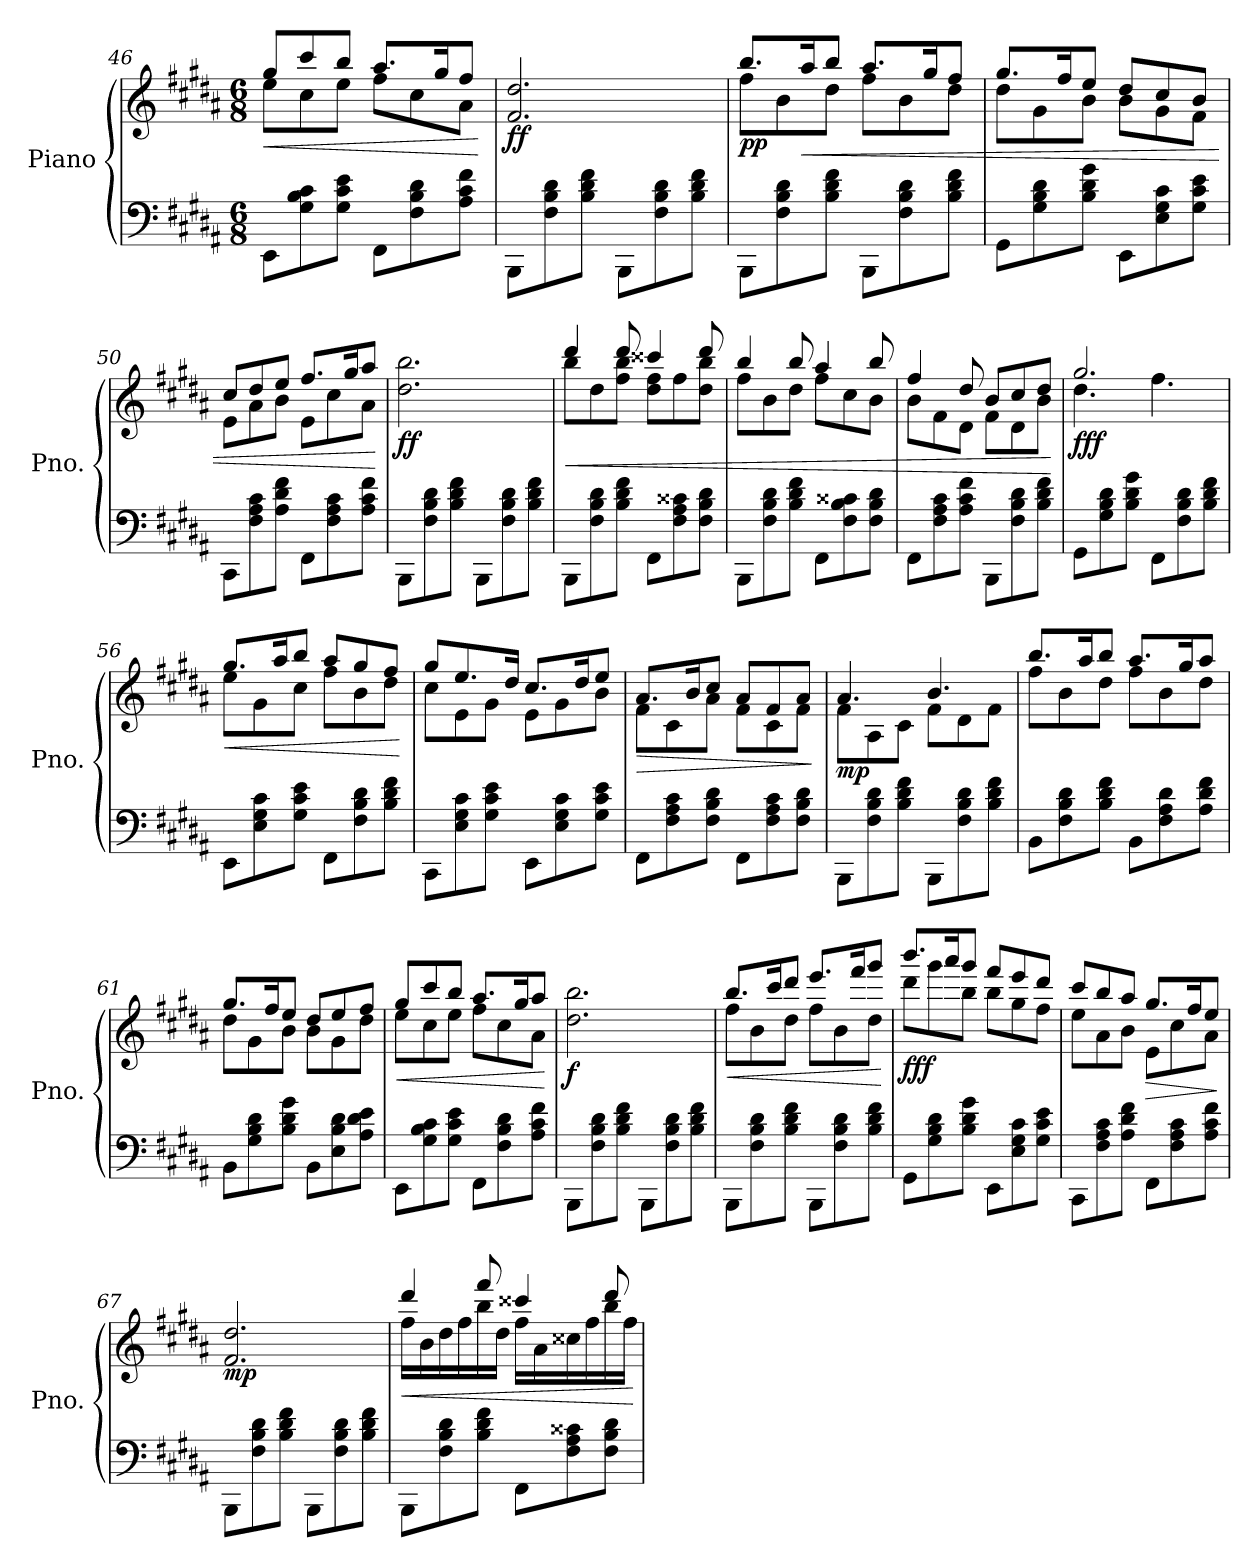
**kern	**kern	**dynam
*part1	*part1	*part1
*staff2	*staff1	*staff1/2
*I"Piano	*	*
*I'Pno.	*	*
*clefF4	*clefG2	*
*k[f#c#g#d#a#]	*k[f#c#g#d#a#]	*
*M6/8	*M6/8	*
=46	=46	=46
!	!	!LO:HP:b
*	*^	*
8EE\L	8gg#/L	8ee\L	<
8G#\ 8B\ 8c#\	8ccc#/	8cc#\	.
8G#\ 8c#\ 8e\J	8bb/J	8ee\J	.
8FF#\L	8.aa#/L	8ff#\L	.
8F#\ 8B\ 8d#\	.	8cc#\	.
.	16gg#/K	.	.
8A#\ 8c#\ 8f#\J	8ff#/J	8a#\J	.
*	*v	*v	*
.	.	[
!!LO:LB:g=z
=47	=47	=47
!	!	!LO:DY:b
8BBB\L	2.f#/ 2.dd#/	ff
8F#\ 8B\ 8d#\	.	.
8B\ 8d#\ 8f#\J	.	.
8BBB\L	.	.
8F#\ 8B\ 8d#\	.	.
8B\ 8d#\ 8f#\J	.	.
=48	=48	=48
*	*^	*
!	!	!	!LO:DY:b
8BBB\L	8.bb/L	8ff#\L	pp
8F#\ 8B\ 8d#\	.	8b\	.
!	!	!	!LO:HP:b
.	16aa#/K	.	<
8B\ 8d#\ 8f#\J	8bb/J	8dd#\J	.
8BBB\L	8.aa#/L	8ff#\L	.
8F#\ 8B\ 8d#\	.	8b\	.
.	16gg#/K	.	.
8B\ 8d#\ 8f#\J	8ff#/J	8dd#\J	.
=49	=49	=49	=49
8GG#\L	8.gg#/L	8dd#\L	.
8G#\ 8B\ 8d#\	.	8g#\	.
.	16ff#/K	.	.
8B\ 8d#\ 8g#\J	8ee/J	8b\J	.
8EE\L	8dd#/L	8b\L	.
8E\ 8G#\ 8c#\	8cc#/	8g#\	.
8G#\ 8c#\ 8e\J	8b/J	8f#\J	.
=50	=50	=50	=50
8CC#\L	8cc#/L	8e\L	.
8F#\ 8A#\ 8c#\	8dd#/	8a#\	.
8A#\ 8d#\ 8f#\J	8ee/J	8b\J	.
8FF#\L	8.ff#/L	8e\L	.
8F#\ 8A#\ 8c#\	.	8cc#\	.
.	16gg#/K	.	.
8A#\ 8c#\ 8f#\J	8aa#/J	8a#\J	.
*	*v	*v	*
.	.	[
=51	=51	=51
!	!	!LO:DY:b
8BBB\L	2.dd#\ 2.bb\	ff
8F#\ 8B\ 8d#\	.	.
8B\ 8d#\ 8f#\J	.	.
8BBB\L	.	.
8F#\ 8B\ 8d#\	.	.
8B\ 8d#\ 8f#\J	.	.
!!LO:PB:g=z
=52	=52	=52
!	!	!LO:HP:b
*	*^	*
8BBB\L	4ddd#/	8bb\L	<
8F#\ 8B\ 8d#\	.	8dd#\	.
8B\ 8d#\ 8f#\J	8ddd#/	8ff#\ 8bb\J	.
8FF#\L	4ccc##X/	8dd#\ 8ff#\L	.
8F#\ 8A#\ 8c##X\	.	8ff#\	.
8F#\ 8B\ 8d#\J	8ddd#/	8dd#\ 8bb\J	.
=53	=53	=53	=53
8BBB\L	4bb/	8ff#\L	.
8F#\ 8B\ 8d#\	.	8b\	.
8B\ 8d#\ 8f#\J	8bb/	8dd#\J	.
8FF#\L	4aa#/	8ff#\L	.
8F#\ 8B\ 8c##X\	.	8cc#\	.
8F#\ 8B\ 8d#\J	8bb/	8b\J	.
=54	=54	=54	=54
8FF#\L	4ff#/	8b\L	.
8F#\ 8A#\ 8c#\	.	8f#\	.
8A#\ 8c#\ 8f#\J	8dd#/	8d#\J	.
8BBB\L	8b/L	8f#\L	.
8F#\ 8B\ 8d#\	8cc#/	8d#\	.
8B\ 8d#\ 8f#\J	8dd#/J	8b\J	.
*	*v	*v	*
.	.	[
=55	=55	=55
*	*^	*
!	!	!	!LO:DY:b
8GG#\L	2.gg#/	4.dd#\	fff
8G#\ 8B\ 8d#\	.	.	.
8B\ 8d#\ 8g#\J	.	.	.
8FF#\L	.	4.ff#\	.
8F#\ 8B\ 8d#\	.	.	.
8B\ 8d#\ 8f#\J	.	.	.
=56	=56	=56	=56
!	!	!	!LO:HP:b
8EE\L	8.gg#/L	8ee\L	<
8E\ 8G#\ 8c#\	.	8g#\	.
.	16aa#/K	.	.
8G#\ 8c#\ 8e\J	8bb/J	8cc#\J	.
8FF#\L	8aa#/L	8ff#\L	.
8F#\ 8B\ 8d#\	8gg#/	8b\	.
8B\ 8d#\ 8f#\J	8ff#/J	8dd#\J	.
*	*v	*v	*
.	.	[
!!LO:LB:g=z
=57	=57	=57
*	*^	*
8CC#\L	8gg#/L	8cc#\L	.
8E\ 8G#\ 8c#\	8.ee/	8e\	.
8G#\ 8c#\ 8e\J	.	8g#\J	.
.	16dd#/Jk	.	.
8EE\L	8.cc#/L	8e\L	.
8E\ 8G#\ 8c#\	.	8g#\	.
.	16dd#/K	.	.
8G#\ 8c#\ 8e\J	8ee/J	8b\J	.
=58	=58	=58	=58
!	!	!	!LO:HP:b
8FF#\L	8.a#/L	8f#\L	>
8F#\ 8A#\ 8c#\	.	8c#\	.
.	16b/K	.	.
8F#\ 8B\ 8d#\J	8cc#/J	8a#\J	.
8FF#\L	8a#/L	8f#\L	.
8F#\ 8A#\ 8c#\	8f#/	8c#\	.
8F#\ 8B\ 8d#\J	8a#/J	8f#\J	.
*	*v	*v	*
.	.	]
=59	=59	=59
*	*^	*
!	!	!	!LO:DY:b
8BBB\L	4.a#/	8f#\L	mp
8F#\ 8B\ 8d#\	.	8A#\	.
8B\ 8d#\ 8f#\J	.	8c#\J	.
8BBB\L	4.b/	8f#\L	.
8F#\ 8B\ 8d#\	.	8d#\	.
8B\ 8d#\ 8f#\J	.	8f#\J	.
=60	=60	=60	=60
8BB\L	8.bb/L	8ff#\L	.
8F#\ 8B\ 8d#\	.	8b\	.
.	16aa#/K	.	.
8B\ 8d#\ 8f#\J	8bb/J	8dd#\J	.
8BB\L	8.aa#/L	8ff#\L	.
8F#\ 8A#\ 8d#\	.	8b\	.
.	16gg#/K	.	.
8A#\ 8d#\ 8f#\J	8aa#/J	8dd#\J	.
=61	=61	=61	=61
8BB\L	8.gg#/L	8dd#\L	.
8G#\ 8B\ 8d#\	.	8g#\	.
.	16ff#/K	.	.
8B\ 8d#\ 8g#\J	8ee/J	8b\J	.
8BB\L	8dd#/L	8b\L	.
8E\ 8B\ 8d#\	8ee/	8g#\	.
8A#\ 8d#\ 8e\J	8ff#/J	8dd#\J	.
!!LO:LB:g=z	!!
=62	=62	=62	=62
!	!	!	!LO:HP:b
8EE\L	8gg#/L	8ee\L	<
8G#\ 8B\ 8c#\	8ccc#/	8cc#\	.
8G#\ 8c#\ 8e\J	8bb/J	8ee\J	.
8FF#\L	8.aa#/L	8ff#\L	.
8F#\ 8B\ 8d#\	.	8cc#\	.
.	16gg#/K	.	.
8A#\ 8c#\ 8f#\J	8aa#/J	8a#\J	.
*	*v	*v	*
.	.	[
=63	=63	=63
!	!	!LO:DY:b
8BBB\L	2.dd#\ 2.bb\	f
8F#\ 8B\ 8d#\	.	.
8B\ 8d#\ 8f#\J	.	.
8BBB\L	.	.
8F#\ 8B\ 8d#\	.	.
8B\ 8d#\ 8f#\J	.	.
=64	=64	=64
!	!	!LO:HP:b
*	*^	*
8BBB\L	8.bb/L	8ff#\L	<
8F#\ 8B\ 8d#\	.	8b\	.
.	16ccc#/K	.	.
8B\ 8d#\ 8f#\J	8ddd#/J	8dd#\J	.
8BBB\L	8.eee/L	8ff#\L	.
8F#\ 8B\ 8d#\	.	8b\	.
.	16fff#/K	.	.
8B\ 8d#\ 8f#\J	8ggg#/J	8dd#\J	.
*	*v	*v	*
.	.	[
=65	=65	=65
*	*^	*
!	!	!	!LO:DY:b
8GG#\L	8.bbb/L	8ddd#\L	fff
8G#\ 8B\ 8d#\	.	8ggg#\	.
.	16aaa#/K	.	.
8B\ 8d#\ 8g#\J	8ggg#/J	8bb\J	.
8EE\L	8fff#/L	8bb\L	.
8E\ 8G#\ 8c#\	8eee/	8gg#\	.
8G#\ 8c#\ 8e\J	8ddd#/J	8ff#\J	.
=66	=66	=66	=66
8CC#\L	8ccc#/L	8ee\L	.
8F#\ 8A#\ 8c#\	8bb/	8a#\	.
8A#\ 8d#\ 8f#\J	8aa#/J	8b\J	.
!	!	!	!LO:HP:b
8FF#\L	8.gg#/L	8e\L	>
8F#\ 8A#\ 8c#\	.	8cc#\	.
.	16ff#/K	.	.
8A#\ 8c#\ 8f#\J	8ee/J	8a#\J	.
*	*v	*v	*
.	.	]
!!LO:LB:g=z
=67	=67	=67
!	!	!LO:DY:b
8BBB\L	2.f#/ 2.dd#/	mp
8F#\ 8B\ 8d#\	.	.
8B\ 8d#\ 8f#\J	.	.
8BBB\L	.	.
8F#\ 8B\ 8d#\	.	.
8B\ 8d#\ 8f#\J	.	.
=68	=68	=68
!	!	!LO:HP:b
*	*^	*
8BBB\L	4ddd#/	16ff#\LL	<
.	.	16b\	.
8F#\ 8B\ 8d#\	.	16dd#\	.
.	.	16ff#\	.
8B\ 8d#\ 8f#\J	8fff#/	16bb\	.
.	.	16dd#\JJ	.
8FF#\L	4ccc##X/	16ff#\LL	.
.	.	16a#\	.
8F#\ 8A#\ 8c##X\	.	16cc##X\	.
.	.	16ff#\	.
8F#\ 8B\ 8d#\J	8ddd#/	16bb\	.
.	.	16ff#\JJ	.
*	*v	*v	*
.	.	[
=	=	=
*-	*-	*-
